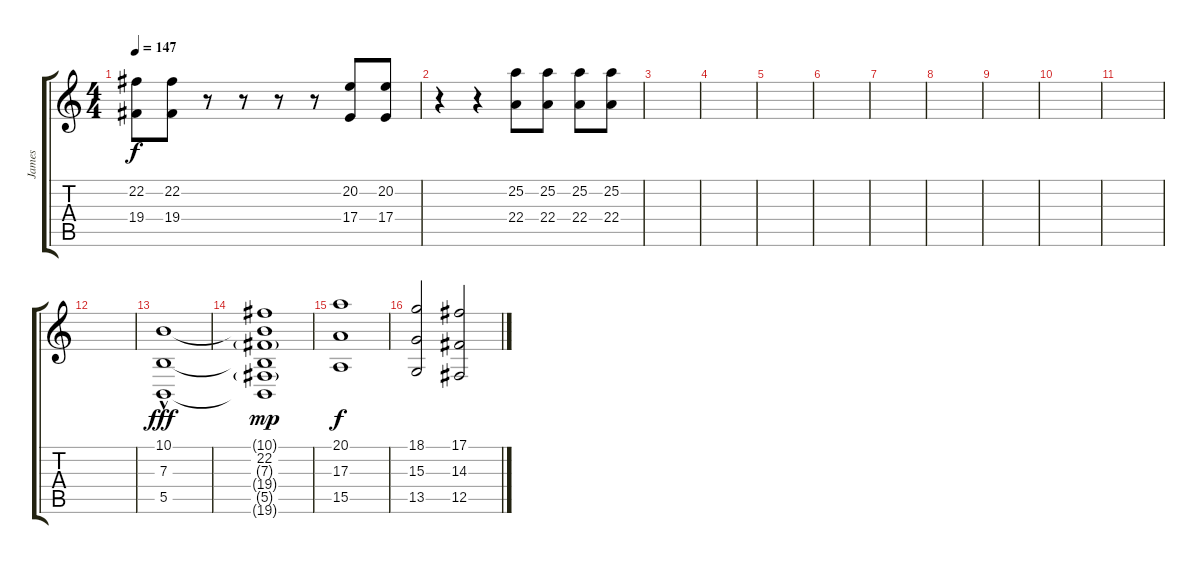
\track ("James" "James") {instrument acousticgrandpiano}
\staff {score tabs}
\tuning (Db4 Ab3 E3 B2 Gb2 B1) {hide}
\ts (4 4)
\tempo 147
\clef g2
\ks c
(22.2 19.4).8{dy f} (22.2 19.4).8 r.8 r.8 r.8 r.8 (20.2 17.4).8 (20.2 17.4).8 |
r.4 r.4 (25.2 22.4).8 (25.2 22.4).8 (25.2 22.4).8 (25.2 22.4).8 |
|
|
|
|
|
|
|
|
|
|
(10.1{hac} 7.3{hac} 5.5{hac}).1{dy fff volume 12} |
(10.1{t} 22.2 7.3{t} 19.4{g} 5.5{t} 19.6{g}).1{dy mp} |
(20.1 17.3 15.5).1{dy f} |
(18.1 15.3 13.5).2 (17.1 14.3 12.5).2
